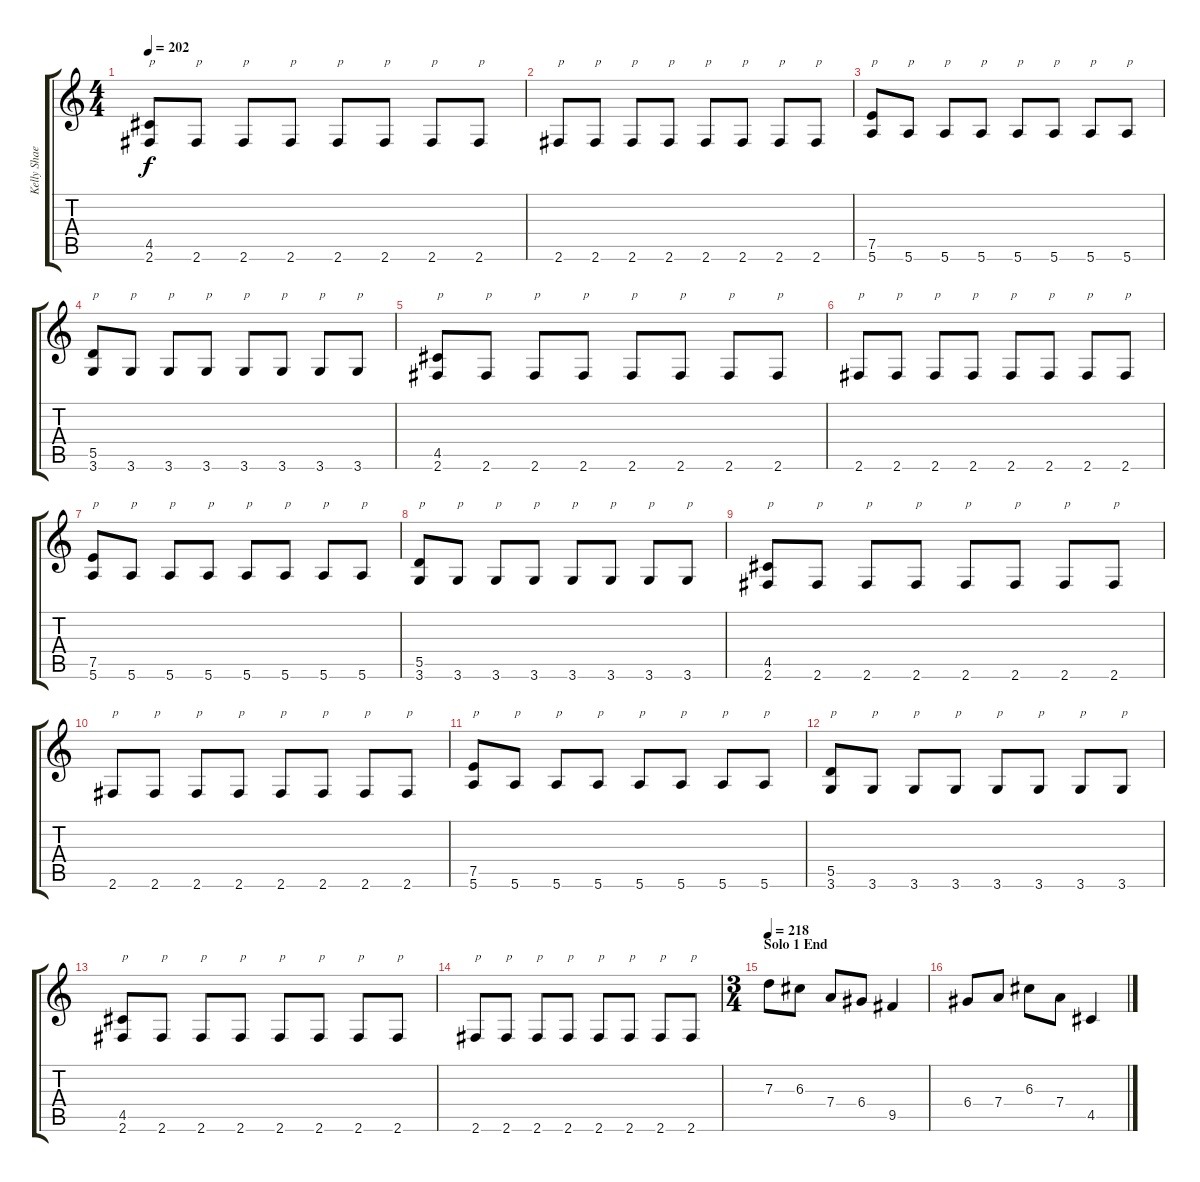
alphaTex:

\track ("Kelly Shaefer" "Kelly Shae") {instrument distortionguitar}
\staff {score tabs}
\tuning (E4 B3 G3 D3 A2 E2) {hide}
\ts (4 4)
\tempo 202
\clef g2
\ks c
(4.5 2.6).8{txt "p" dy f} 2.6.8{txt "p"} 2.6.8{txt "p"} 2.6.8{txt "p"} 2.6.8{txt "p"} 2.6.8{txt "p"} 2.6.8{txt "p"} 2.6.8{txt "p"} |
2.6.8{txt "p"} 2.6.8{txt "p"} 2.6.8{txt "p"} 2.6.8{txt "p"} 2.6.8{txt "p"} 2.6.8{txt "p"} 2.6.8{txt "p"} 2.6.8{txt "p"} |
(7.5 5.6).8{txt "p"} 5.6.8{txt "p"} 5.6.8{txt "p"} 5.6.8{txt "p"} 5.6.8{txt "p"} 5.6.8{txt "p"} 5.6.8{txt "p"} 5.6.8{txt "p"} |
(5.5 3.6).8{txt "p"} 3.6.8{txt "p"} 3.6.8{txt "p"} 3.6.8{txt "p"} 3.6.8{txt "p"} 3.6.8{txt "p"} 3.6.8{txt "p"} 3.6.8{txt "p"} |
(4.5 2.6).8{txt "p"} 2.6.8{txt "p"} 2.6.8{txt "p"} 2.6.8{txt "p"} 2.6.8{txt "p"} 2.6.8{txt "p"} 2.6.8{txt "p"} 2.6.8{txt "p"} |
2.6.8{txt "p"} 2.6.8{txt "p"} 2.6.8{txt "p"} 2.6.8{txt "p"} 2.6.8{txt "p"} 2.6.8{txt "p"} 2.6.8{txt "p"} 2.6.8{txt "p"} |
(7.5 5.6).8{txt "p"} 5.6.8{txt "p"} 5.6.8{txt "p"} 5.6.8{txt "p"} 5.6.8{txt "p"} 5.6.8{txt "p"} 5.6.8{txt "p"} 5.6.8{txt "p"} |
(5.5 3.6).8{txt "p"} 3.6.8{txt "p"} 3.6.8{txt "p"} 3.6.8{txt "p"} 3.6.8{txt "p"} 3.6.8{txt "p"} 3.6.8{txt "p"} 3.6.8{txt "p"} |
(4.5 2.6).8{txt "p"} 2.6.8{txt "p"} 2.6.8{txt "p"} 2.6.8{txt "p"} 2.6.8{txt "p"} 2.6.8{txt "p"} 2.6.8{txt "p"} 2.6.8{txt "p"} |
2.6.8{txt "p"} 2.6.8{txt "p"} 2.6.8{txt "p"} 2.6.8{txt "p"} 2.6.8{txt "p"} 2.6.8{txt "p"} 2.6.8{txt "p"} 2.6.8{txt "p"} |
(7.5 5.6).8{txt "p"} 5.6.8{txt "p"} 5.6.8{txt "p"} 5.6.8{txt "p"} 5.6.8{txt "p"} 5.6.8{txt "p"} 5.6.8{txt "p"} 5.6.8{txt "p"} |
(5.5 3.6).8{txt "p"} 3.6.8{txt "p"} 3.6.8{txt "p"} 3.6.8{txt "p"} 3.6.8{txt "p"} 3.6.8{txt "p"} 3.6.8{txt "p"} 3.6.8{txt "p"} |
(4.5 2.6).8{txt "p"} 2.6.8{txt "p"} 2.6.8{txt "p"} 2.6.8{txt "p"} 2.6.8{txt "p"} 2.6.8{txt "p"} 2.6.8{txt "p"} 2.6.8{txt "p"} |
2.6.8{txt "p"} 2.6.8{txt "p"} 2.6.8{txt "p"} 2.6.8{txt "p"} 2.6.8{txt "p"} 2.6.8{txt "p"} 2.6.8{txt "p"} 2.6.8{txt "p"} |
\ts (3 4)
\section ("" "Solo 1 End")
\tempo 218
7.3.8 6.3.8 7.4.8 6.4.8 9.5.4 |
6.4.8 7.4.8 6.3.8 7.4.8 4.5.4
